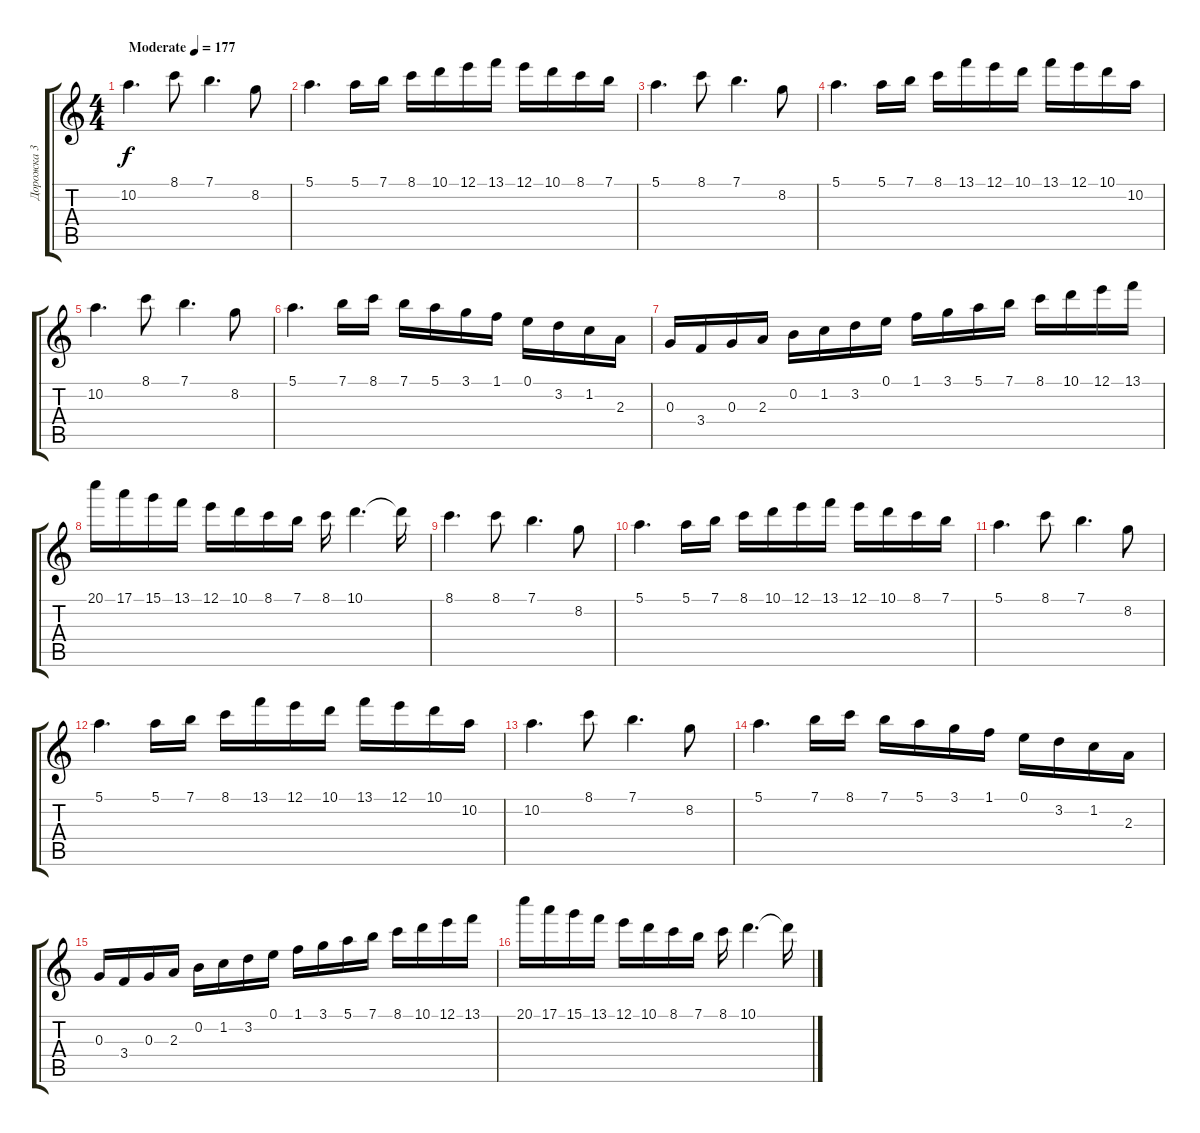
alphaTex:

\track ("Дорожка 3" "Дорожка 3") {instrument overdrivenguitar}
\staff {score tabs}
\tuning (E4 B3 G3 D3 A2 E2) {hide}
\ts (4 4)
\tempo (177 "Moderate")
\clef g2
\ks c
10.2.4{d dy f instrument overdrivenguitar} 8.1.8 7.1.4{d} 8.2.8 |
5.1.4{d} 5.1.16 7.1.16 8.1.16 10.1.16 12.1.16 13.1.16 12.1.16 10.1.16 8.1.16 7.1.16 |
5.1.4{d} 8.1.8 7.1.4{d} 8.2.8 |
5.1.4{d} 5.1.16 7.1.16 8.1.16 13.1.16 12.1.16 10.1.16 13.1.16 12.1.16 10.1.16 10.2.16 |
10.2.4{d} 8.1.8 7.1.4{d} 8.2.8 |
5.1.4{d} 7.1.16 8.1.16 7.1.16 5.1.16 3.1.16 1.1.16 0.1.16 3.2.16 1.2.16 2.3.16 |
0.3.16 3.4.16 0.3.16 2.3.16 0.2.16 1.2.16 3.2.16 0.1.16 1.1.16 3.1.16 5.1.16 7.1.16 8.1.16 10.1.16 12.1.16 13.1.16 |
20.1.16 17.1.16 15.1.16 13.1.16 12.1.16 10.1.16 8.1.16 7.1.16 8.1.16 10.1.4{d} 10.1{t}.16 |
8.1.4{d} 8.1.8 7.1.4{d} 8.2.8 |
5.1.4{d} 5.1.16 7.1.16 8.1.16 10.1.16 12.1.16 13.1.16 12.1.16 10.1.16 8.1.16 7.1.16 |
5.1.4{d} 8.1.8 7.1.4{d} 8.2.8 |
5.1.4{d} 5.1.16 7.1.16 8.1.16 13.1.16 12.1.16 10.1.16 13.1.16 12.1.16 10.1.16 10.2.16 |
10.2.4{d} 8.1.8 7.1.4{d} 8.2.8 |
5.1.4{d} 7.1.16 8.1.16 7.1.16 5.1.16 3.1.16 1.1.16 0.1.16 3.2.16 1.2.16 2.3.16 |
0.3.16 3.4.16 0.3.16 2.3.16 0.2.16 1.2.16 3.2.16 0.1.16 1.1.16 3.1.16 5.1.16 7.1.16 8.1.16 10.1.16 12.1.16 13.1.16 |
20.1.16 17.1.16 15.1.16 13.1.16 12.1.16 10.1.16 8.1.16 7.1.16 8.1.16 10.1.4{d} 10.1{t}.16
